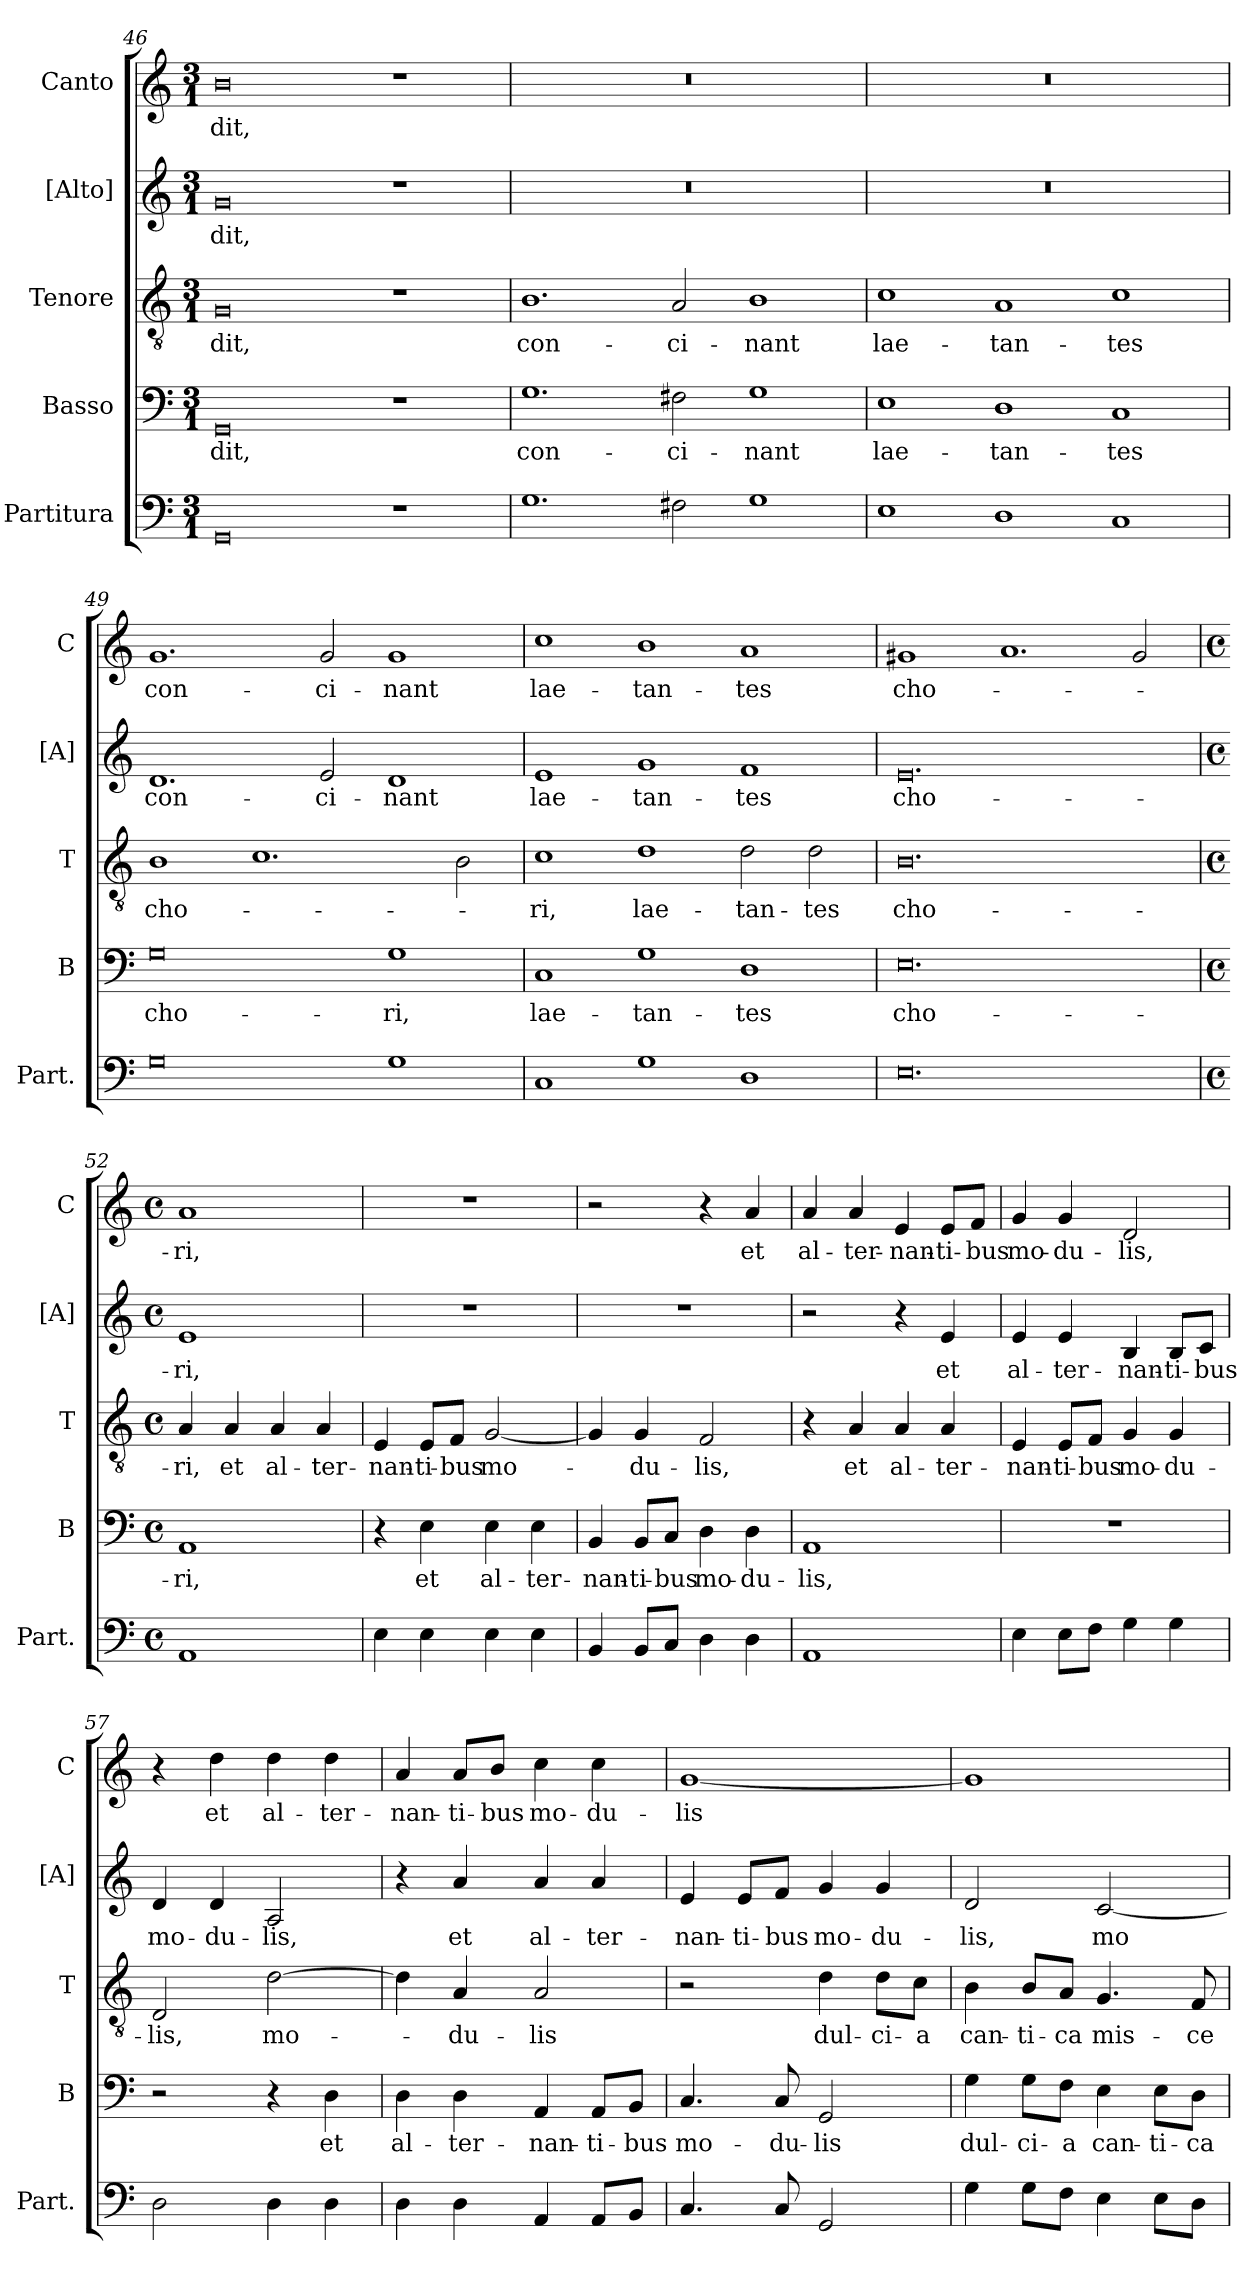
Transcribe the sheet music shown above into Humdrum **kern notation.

**kern	**kern	**text	**kern	**text	**kern	**text	**kern	**text
*part5	*part4	*part4	*part3	*part3	*part2	*part2	*part1	*part1
*staff5	*staff4	*staff4	*staff3	*staff3	*staff2	*staff2	*staff1	*staff1
*I"Partitura	*I"Basso	*	*I"Tenore	*	*I"[Alto]	*	*I"Canto	*
*I'Part.	*I'B	*	*I'T	*	*I'[A]	*	*I'C	*
*clefF4	*clefF4	*	*clefGv2	*	*clefG2	*	*clefG2	*
*k[]	*k[]	*	*k[]	*	*k[]	*	*k[]	*
*M3/1	*M3/1	*	*M3/1	*	*M3/1	*	*M3/1	*
=46	=46	=46	=46	=46	=46	=46	=46	=46
0GG	0GG	-dit,	0G	-dit,	0g	-dit,	0b	-dit,
1r	1r	.	1r	.	1r	.	1r	.
=47	=47	=47	=47	=47	=47	=47	=47	=47
1.G	1.G	con-	1.B	con-	0.r	.	0.r	.
2F#X>\	2F#X\	-ci-	2A/	-ci-	.	.	.	.
1G	1G	-nant	1B	-nant	.	.	.	.
=48	=48	=48	=48	=48	=48	=48	=48	=48
1E>	1E	lae-	1c	lae-	0.r	.	0.r	.
1D	1D	-tan-	1A	-tan-	.	.	.	.
1C	1C	-tes	1c	-tes	.	.	.	.
=49	=49	=49	=49	=49	=49	=49	=49	=49
0G	0G	cho-	1B	cho-	1.d	con-	1.g	con-
.	.	.	1.c	.	.	.	.	.
.	.	.	.	.	2e/	-ci-	2g/	-ci-
1G	1G	-ri,	.	.	1d	-nant	1g	-nant
.	.	.	2B\	.	.	.	.	.
=50	=50	=50	=50	=50	=50	=50	=50	=50
1C	1C	lae-	1c	-ri,	1e	lae-	1cc	lae-
1G	1G	-tan-	1d	lae-	1g	-tan-	1b	-tan-
1D	1D	-tes	2d\	-tan-	1f	-tes	1a	-tes
.	.	.	2d\	-tes	.	.	.	.
=51	=51	=51	=51	=51	=51	=51	=51	=51
0.E	0.E	cho-	0.B	cho-	0.e	cho-	1g#X	cho-
.	.	.	.	.	.	.	1.a	.
.	.	.	.	.	.	.	2g#/	.
=52	=52	=52	=52	=52	=52	=52	=52	=52
*M4/4	*M4/4	*	*M4/4	*	*M4/4	*	*M4/4	*
*met(c)	*met(c)	*	*met(c)	*	*met(c)	*	*met(c)	*
*	*	*	*	*	*	*	*MM120	*
1AA	1AA	-ri,	4A/	-ri,	1e	-ri,	1a	-ri,
.	.	.	4A/	et	.	.	.	.
.	.	.	4A/	al-	.	.	.	.
.	.	.	4A/	-ter-	.	.	.	.
=53	=53	=53	=53	=53	=53	=53	=53	=53
4E\	4r	.	4E/	-nan-	1r	.	1r	.
4E\	4E\	et	8E/L	-ti-	.	.	.	.
.	.	.	8F/J	-bus	.	.	.	.
4E\	4E\	al-	[2G/	mo-	.	.	.	.
4E\	4E\	-ter-	.	.	.	.	.	.
=54	=54	=54	=54	=54	=54	=54	=54	=54
4BB>/	4BB/	-nan-	4G/]	.	1r	.	2r	.
8BB>/L	8BB/L	-ti-	4G/	-du-	.	.	.	.
8C/J	8C/J	-bus	.	.	.	.	.	.
4D\	4D\	mo-	2F/	-lis,	.	.	4r	.
4D\	4D\	-du-	.	.	.	.	4a/	et
=55	=55	=55	=55	=55	=55	=55	=55	=55
1AA	1AA	-lis,	4r	.	2r	.	4a/	al-
.	.	.	4A/	et	.	.	4a/	-ter-
.	.	.	4A/	al-	4r	.	4e/	-nan-
.	.	.	4A/	-ter-	4e/	et	8e/L	-ti-
.	.	.	.	.	.	.	8f/J	-bus
=56	=56	=56	=56	=56	=56	=56	=56	=56
4E\	1r	.	4E/	-nan-	4e/	al-	4g/	mo-
8E\L	.	.	8E/L	-ti-	4e/	-ter-	4g/	-du-
8F\J	.	.	8F/J	-bus	.	.	.	.
4G\	.	.	4G/	mo-	4B/	-nan-	2d/	-lis,
4G\	.	.	4G/	-du-	8B/L	-ti-	.	.
.	.	.	.	.	8c/J	-bus	.	.
=57	=57	=57	=57	=57	=57	=57	=57	=57
2D\	2r	.	2D/	-lis,	4d/	mo-	4r	.
.	.	.	.	.	4d/	-du-	4dd\	et
4D\	4r	.	[2d\	mo-	2A/	-lis,	4dd\	al-
4D\	4D\	et	.	.	.	.	4dd\	-ter-
=58	=58	=58	=58	=58	=58	=58	=58	=58
4D\	4D\	al-	4d\]	.	4r	.	4a/	-nan-
4D\	4D\	-ter-	4A/	-du-	4a/	et	8a/L	-ti-
.	.	.	.	.	.	.	8b/J	-bus
4AA/	4AA/	-nan-	2A/	-lis	4a/	al-	4cc\	mo-
8AA/L	8AA/L	-ti-	.	.	4a/	-ter-	4cc\	-du-
8BB/J	8BB/J	-bus	.	.	.	.	.	.
=59	=59	=59	=59	=59	=59	=59	=59	=59
4.C/	4.C/	mo-	2r	.	4e/	-nan-	[1g	-lis
.	.	.	.	.	8e/L	-ti-	.	.
8C/	8C/	-du-	.	.	8f/J	-bus	.	.
2GG/	2GG/	-lis	4d\	dul-	4g/	mo-	.	.
.	.	.	8d\L	-ci-	4g/	-du-	.	.
.	.	.	8c\J	-a	.	.	.	.
=60	=60	=60	=60	=60	=60	=60	=60	=60
4G\	4G\	dul-	4B\	can-	2d/	-lis,	1g]	.
8G\L	8G\L	-ci-	8B/L	-ti-	.	.	.	.
8F\J	8F\J	-a	8A/J	-ca	.	.	.	.
4E>\	4E\	can-	4.G/	mis-	[2c/	mo-	.	.
8E>\L	8E\L	-ti-	.	.	.	.	.	.
8D\J	8D\J	-ca	8F/	-ce-	.	.	.	.
=	=	=	=	=	=	=	=	=
*-	*-	*-	*-	*-	*-	*-	*-	*-
